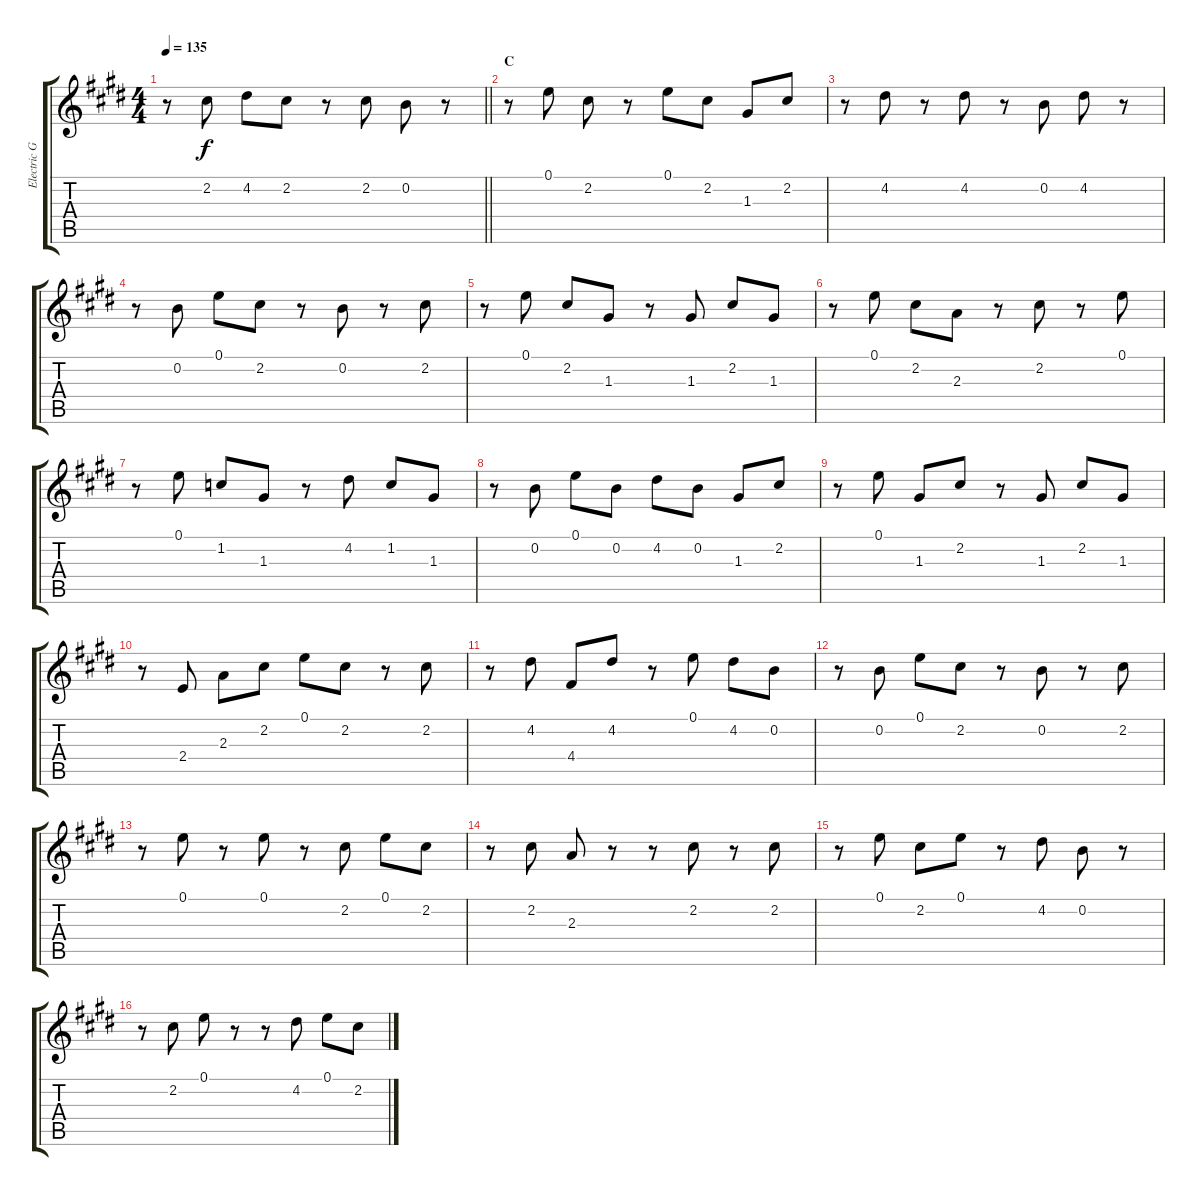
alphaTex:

\track ("Electric Guitar (Muted)" "Electric G") {instrument electricguitarmuted}
\staff {score tabs}
\tuning (E4 B3 G3 D3 A2 E2) {hide}
\ts (4 4)
\tempo 135
\clef g2
\barLineRight lightlight
\ks e
r.8{dy f} 2.2.8 4.2.8 2.2.8 r.8 2.2.8 0.2.8 r.8 |
\section ("" "C")
r.8 0.1.8 2.2.8 r.8 0.1.8 2.2.8 1.3.8 2.2.8 |
r.8 4.2.8 r.8 4.2.8 r.8 0.2.8 4.2.8 r.8 |
r.8 0.2.8 0.1.8 2.2.8 r.8 0.2.8 r.8 2.2.8 |
r.8 0.1.8 2.2.8 1.3.8 r.8 1.3.8 2.2.8 1.3.8 |
r.8 0.1.8 2.2.8 2.3.8 r.8 2.2.8 r.8 0.1.8 |
r.8 0.1.8 1.2.8 1.3.8 r.8 4.2.8 1.2.8 1.3.8 |
r.8 0.2.8 0.1.8 0.2.8 4.2.8 0.2.8 1.3.8 2.2.8 |
r.8 0.1.8 1.3.8 2.2.8 r.8 1.3.8 2.2.8 1.3.8 |
r.8 2.4.8 2.3.8 2.2.8 0.1.8 2.2.8 r.8 2.2.8 |
r.8 4.2.8 4.4.8 4.2.8 r.8 0.1.8 4.2.8 0.2.8 |
r.8 0.2.8 0.1.8 2.2.8 r.8 0.2.8 r.8 2.2.8 |
r.8 0.1.8 r.8 0.1.8 r.8 2.2.8 0.1.8 2.2.8 |
r.8 2.2.8 2.3.8 r.8 r.8 2.2.8 r.8 2.2.8 |
r.8 0.1.8 2.2.8 0.1.8 r.8 4.2.8 0.2.8 r.8 |
r.8 2.2.8 0.1.8 r.8 r.8 4.2.8 0.1.8 2.2.8
